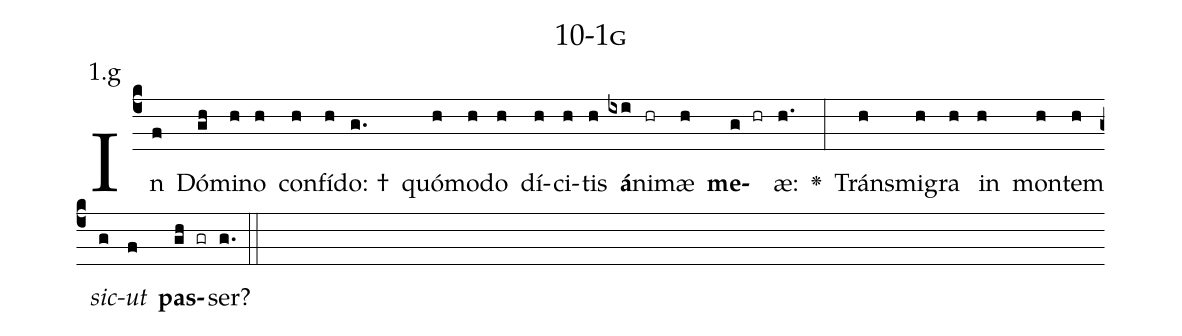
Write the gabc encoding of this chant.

name: 10-1g;
annotation: 1.g;
%%
(c4)In(f) Dó(gh)mi(h)no(h) con(h)fí(h)do: †(g.) quó(h)mo(h)do(h) dí(h)ci(h)tis(h) <b>á</b>(ixi)ni(hr)mæ(h) <b>me</b>(g hr)æ:(h.) <v>\greheightstar</v>(:) Tráns(h)mi(h)gra(h) in(h) mon(h)tem(h) <i>sic</i>(g)<i>ut</i>(f) <b>pas</b>(gh gr)ser?(g.) (::)


%E(h) u(h) o(g) u(f) a(gh) e.(g.) (::)
